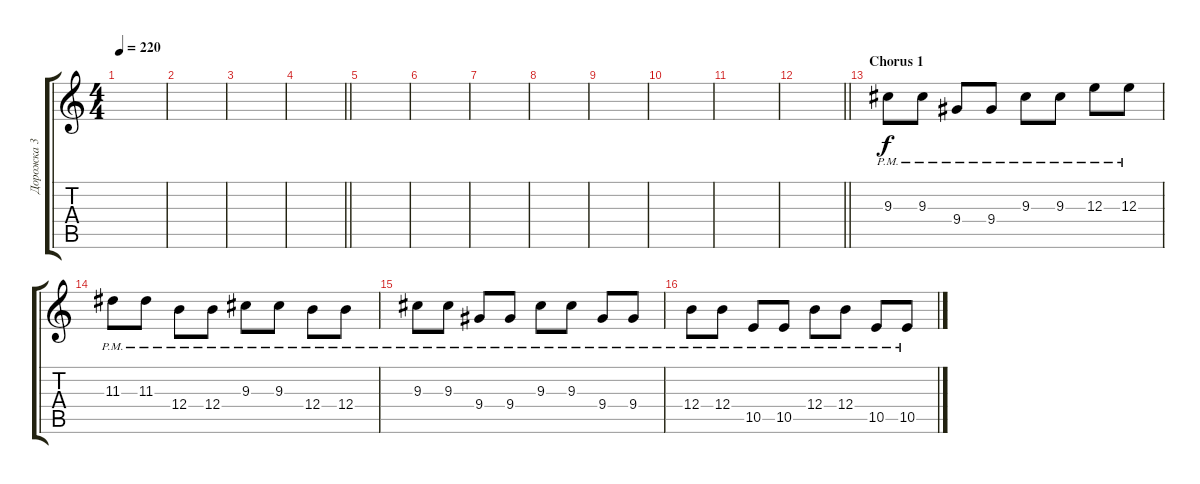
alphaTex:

\track ("Дорожка 3" "Дорожка 3") {instrument distortionguitar}
\staff {score tabs}
\tuning (Db4 Ab3 E3 B2 Gb2 Db2) {hide}
\ts (4 4)
\tempo 220
\clef g2
\ks c
|
|
|
\barLineRight lightlight
|
|
|
|
|
|
|
|
\barLineRight lightlight
|
\section ("" "Chorus 1")
9.3{pm}.8 9.3{pm}.8 9.4{pm}.8 9.4{pm}.8 9.3{pm}.8 9.3{pm}.8 12.3{pm}.8 12.3{pm}.8 |
11.3{pm}.8 11.3{pm}.8 12.4{pm}.8 12.4{pm}.8 9.3{pm}.8 9.3{pm}.8 12.4{pm}.8 12.4{pm}.8 |
9.3{pm}.8 9.3{pm}.8 9.4{pm}.8 9.4{pm}.8 9.3{pm}.8 9.3{pm}.8 9.4{pm}.8 9.4{pm}.8 |
12.4{pm}.8 12.4{pm}.8 10.5{pm}.8 10.5{pm}.8 12.4{pm}.8 12.4{pm}.8 10.5{pm}.8 10.5{pm}.8
